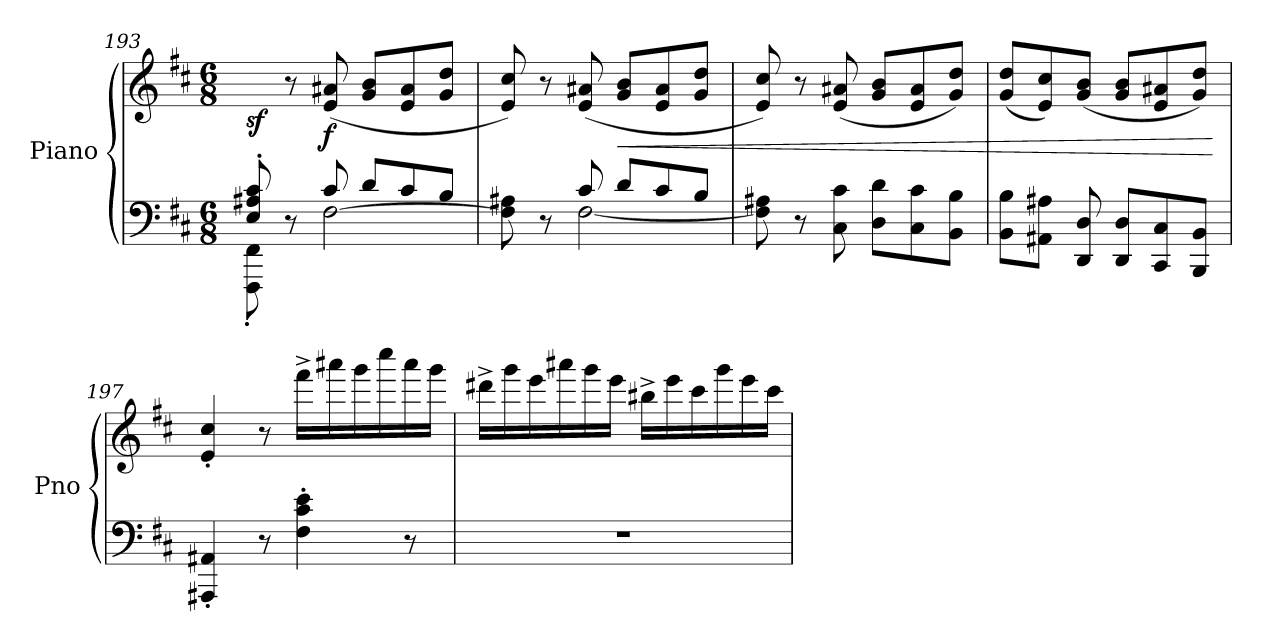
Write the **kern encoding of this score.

**kern	**kern	**dynam
*part1	*part1	*part1
*staff2	*staff1	*staff1/2
*I"Piano	*	*
*I'Pno	*	*
*clefF4	*clefG2	*
*k[f#c#]	*k[f#c#]	*
*D:	*D:	*
*M6/8	*M6/8	*
=193	=193	=193
*^	*	*
*	*^	*	*
!	!	!	!	!LO:DY:b
8E/' 8A#X/' 8c#/'	8FFF#\' 8FF#\'	4ryy	8ryy	sf
2ryy	8r	.	8r	.
!	!	!	!	!LO:DY:b
.	8c#/	[2F#\	(8e/ 8a#X/	f
.	8d/L	.	8g/ 8b/L	.
.	8c#/	.	8e/ 8a#/	.
8ryy	8B/J	.	8g/ 8dd/J	.
*	*v	*v	*	*
=194	=194	=194	=194
8ryy	8F#\] 8A#X\	8e/ 8cc#/)	.
8r	8ryy	8r	.
8c#/	[2F#\	(8e/ 8a#X/	.
!	!	!	!LO:HP:b
8d/L	.	8g/ 8b/L	<
8c#/	.	8e/ 8a#/	.
8B/J	.	8g/ 8dd/J	.
!!LO:PB:g=z
=195	=195	=195	=195
8ryy	8F#\] 8A#X\	8e/ 8cc#/)	.
8r	2ryy	8r	.
8C#\ 8c#\	.	(8e/ 8a#X/	.
8D\ 8d\L	.	8g/ 8b/L	.
8C#\ 8c#\	.	8e/ 8a#/	.
8BB\ 8B\J	8ryy	8g/ 8dd/J)	.
*v	*v	*	*
!!LO:PB:g=z
=196	=196	=196
8BB\ 8B\L	(8g/ 8dd/L	.
8AA#X\ 8A#X\J	8e/ 8cc#/)	.
8DD/ 8D/	(8g/ 8b/J	.
8DD/ 8D/L	8g/ 8b/L	.
8CC#/ 8C#/	8e/ 8a#X/	.
8BBB/ 8BB/J	8g/ 8dd/J)	.
.	.	[
=197	=197	=197
4AAA#X/' 4AA#X/'	4e/' 4cc#/'	.
8r	8r	.
4F#\' 4c#\' 4e\'	16fff#^\LL	.
.	16aaa#X\	.
.	16ggg\	.
.	16cccc#\	.
8r	16aaa#\	.
.	16ggg\JJ	.
=198	=198	=198
2.r	16ddd#X^\LL	.
.	16ggg\	.
.	16eee\	.
.	16aaa#X\	.
.	16ggg\	.
.	16eee\JJ	.
.	16bb#X^\LL	.
.	16eee\	.
.	16ccc#\	.
.	16ggg\	.
.	16eee\	.
.	16ccc#\JJ	.
=	=	=
*-	*-	*-
